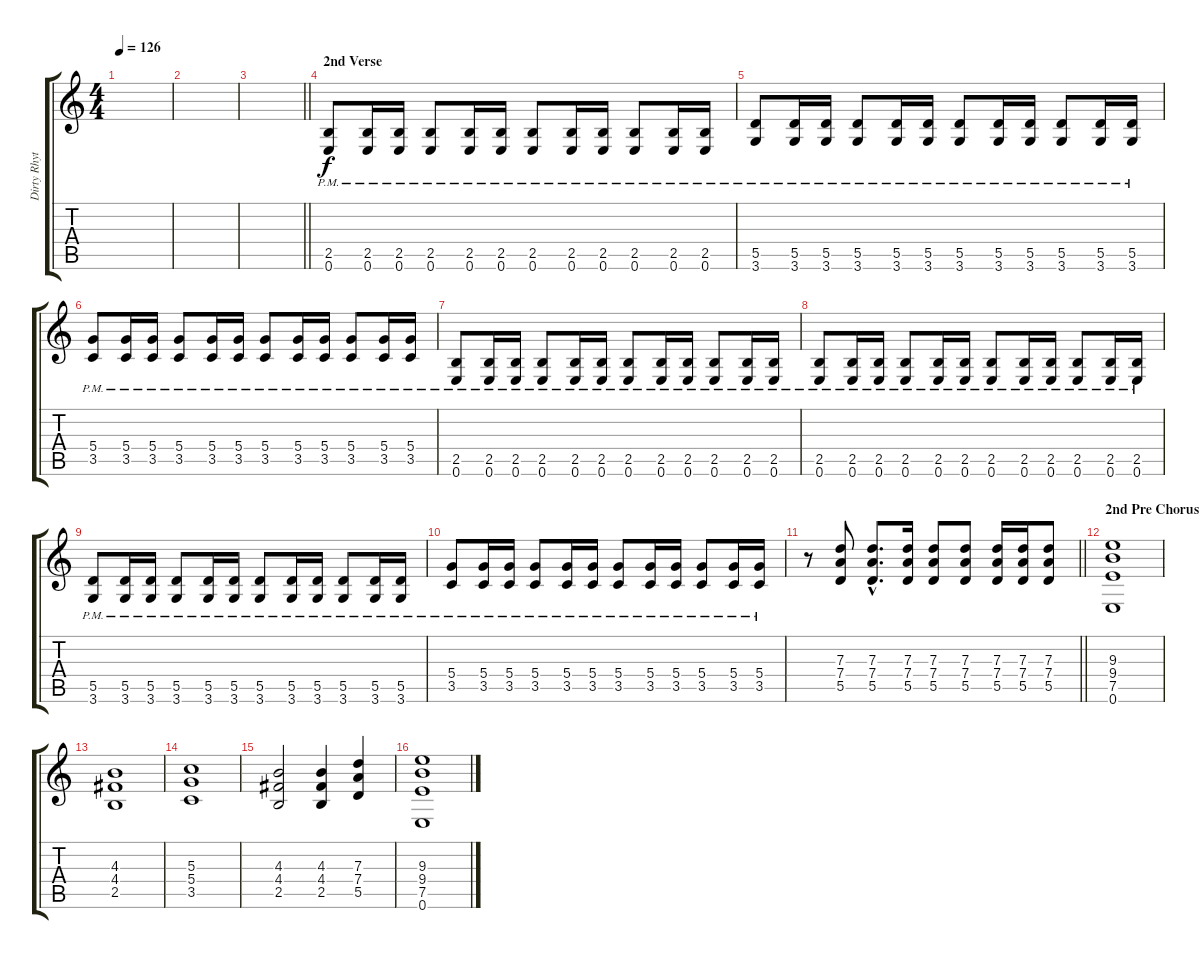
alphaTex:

\track ("Dirty Rhythm" "Dirty Rhyt") {instrument overdrivenguitar}
\staff {score tabs}
\tuning (E4 B3 G3 D3 A2 E2) {hide}
\ts (4 4)
\tempo 126
\clef g2
\ks c
|
|
\barLineRight lightlight
|
\section ("" "2nd Verse")
(2.5{pm} 0.6{pm}).8{instrument overdrivenguitar} (2.5{pm} 0.6{pm}).16 (2.5{pm} 0.6{pm}).16 (2.5{pm} 0.6{pm}).8 (2.5{pm} 0.6{pm}).16 (2.5{pm} 0.6{pm}).16 (2.5{pm} 0.6{pm}).8 (2.5{pm} 0.6{pm}).16 (2.5{pm} 0.6{pm}).16 (2.5{pm} 0.6{pm}).8 (2.5{pm} 0.6{pm}).16 (2.5{pm} 0.6{pm}).16 |
(5.5{pm} 3.6{pm}).8{instrument overdrivenguitar} (5.5{pm} 3.6{pm}).16 (5.5{pm} 3.6{pm}).16 (5.5{pm} 3.6{pm}).8 (5.5{pm} 3.6{pm}).16 (5.5{pm} 3.6{pm}).16 (5.5{pm} 3.6{pm}).8 (5.5{pm} 3.6{pm}).16 (5.5{pm} 3.6{pm}).16 (5.5{pm} 3.6{pm}).8 (5.5{pm} 3.6{pm}).16 (5.5{pm} 3.6{pm}).16 |
(5.4{pm} 3.5{pm}).8{instrument overdrivenguitar} (5.4{pm} 3.5{pm}).16 (5.4{pm} 3.5{pm}).16 (5.4{pm} 3.5{pm}).8 (5.4{pm} 3.5{pm}).16 (5.4{pm} 3.5{pm}).16 (5.4{pm} 3.5{pm}).8 (5.4{pm} 3.5{pm}).16 (5.4{pm} 3.5{pm}).16 (5.4{pm} 3.5{pm}).8 (5.4{pm} 3.5{pm}).16 (5.4{pm} 3.5{pm}).16 |
(2.5{pm} 0.6{pm}).8{instrument overdrivenguitar} (2.5{pm} 0.6{pm}).16 (2.5{pm} 0.6{pm}).16 (2.5{pm} 0.6{pm}).8 (2.5{pm} 0.6{pm}).16 (2.5{pm} 0.6{pm}).16 (2.5{pm} 0.6{pm}).8 (2.5{pm} 0.6{pm}).16 (2.5{pm} 0.6{pm}).16 (2.5{pm} 0.6{pm}).8 (2.5{pm} 0.6{pm}).16 (2.5{pm} 0.6{pm}).16 |
(2.5{pm} 0.6{pm}).8{instrument overdrivenguitar} (2.5{pm} 0.6{pm}).16 (2.5{pm} 0.6{pm}).16 (2.5{pm} 0.6{pm}).8 (2.5{pm} 0.6{pm}).16 (2.5{pm} 0.6{pm}).16 (2.5{pm} 0.6{pm}).8 (2.5{pm} 0.6{pm}).16 (2.5{pm} 0.6{pm}).16 (2.5{pm} 0.6{pm}).8 (2.5{pm} 0.6{pm}).16 (2.5{pm} 0.6{pm}).16 |
(5.5{pm} 3.6{pm}).8{instrument overdrivenguitar} (5.5{pm} 3.6{pm}).16 (5.5{pm} 3.6{pm}).16 (5.5{pm} 3.6{pm}).8 (5.5{pm} 3.6{pm}).16 (5.5{pm} 3.6{pm}).16 (5.5{pm} 3.6{pm}).8 (5.5{pm} 3.6{pm}).16 (5.5{pm} 3.6{pm}).16 (5.5{pm} 3.6{pm}).8 (5.5{pm} 3.6{pm}).16 (5.5{pm} 3.6{pm}).16 |
(5.4{pm} 3.5{pm}).8{instrument overdrivenguitar} (5.4{pm} 3.5{pm}).16 (5.4{pm} 3.5{pm}).16 (5.4{pm} 3.5{pm}).8 (5.4{pm} 3.5{pm}).16 (5.4{pm} 3.5{pm}).16 (5.4{pm} 3.5{pm}).8 (5.4{pm} 3.5{pm}).16 (5.4{pm} 3.5{pm}).16 (5.4{pm} 3.5{pm}).8 (5.4{pm} 3.5{pm}).16 (5.4{pm} 3.5{pm}).16 |
\barLineRight lightlight
r.8 (7.3 7.4 5.5).8 (7.3{hac} 7.4{hac} 5.5{hac}).8{d} (7.3 7.4 5.5).16 (7.3 7.4 5.5).8 (7.3 7.4 5.5).8 (7.3 7.4 5.5).16 (7.3 7.4 5.5).16 (7.3 7.4 5.5).8 |
\section ("" "2nd Pre Chorus")
(9.3 9.4 7.5 0.6).1 |
(4.3 4.4 2.5).1 |
(5.3 5.4 3.5).1 |
(4.3 4.4 2.5).2 (4.3 4.4 2.5).4 (7.3 7.4 5.5).4 |
(9.3 9.4 7.5 0.6).1
